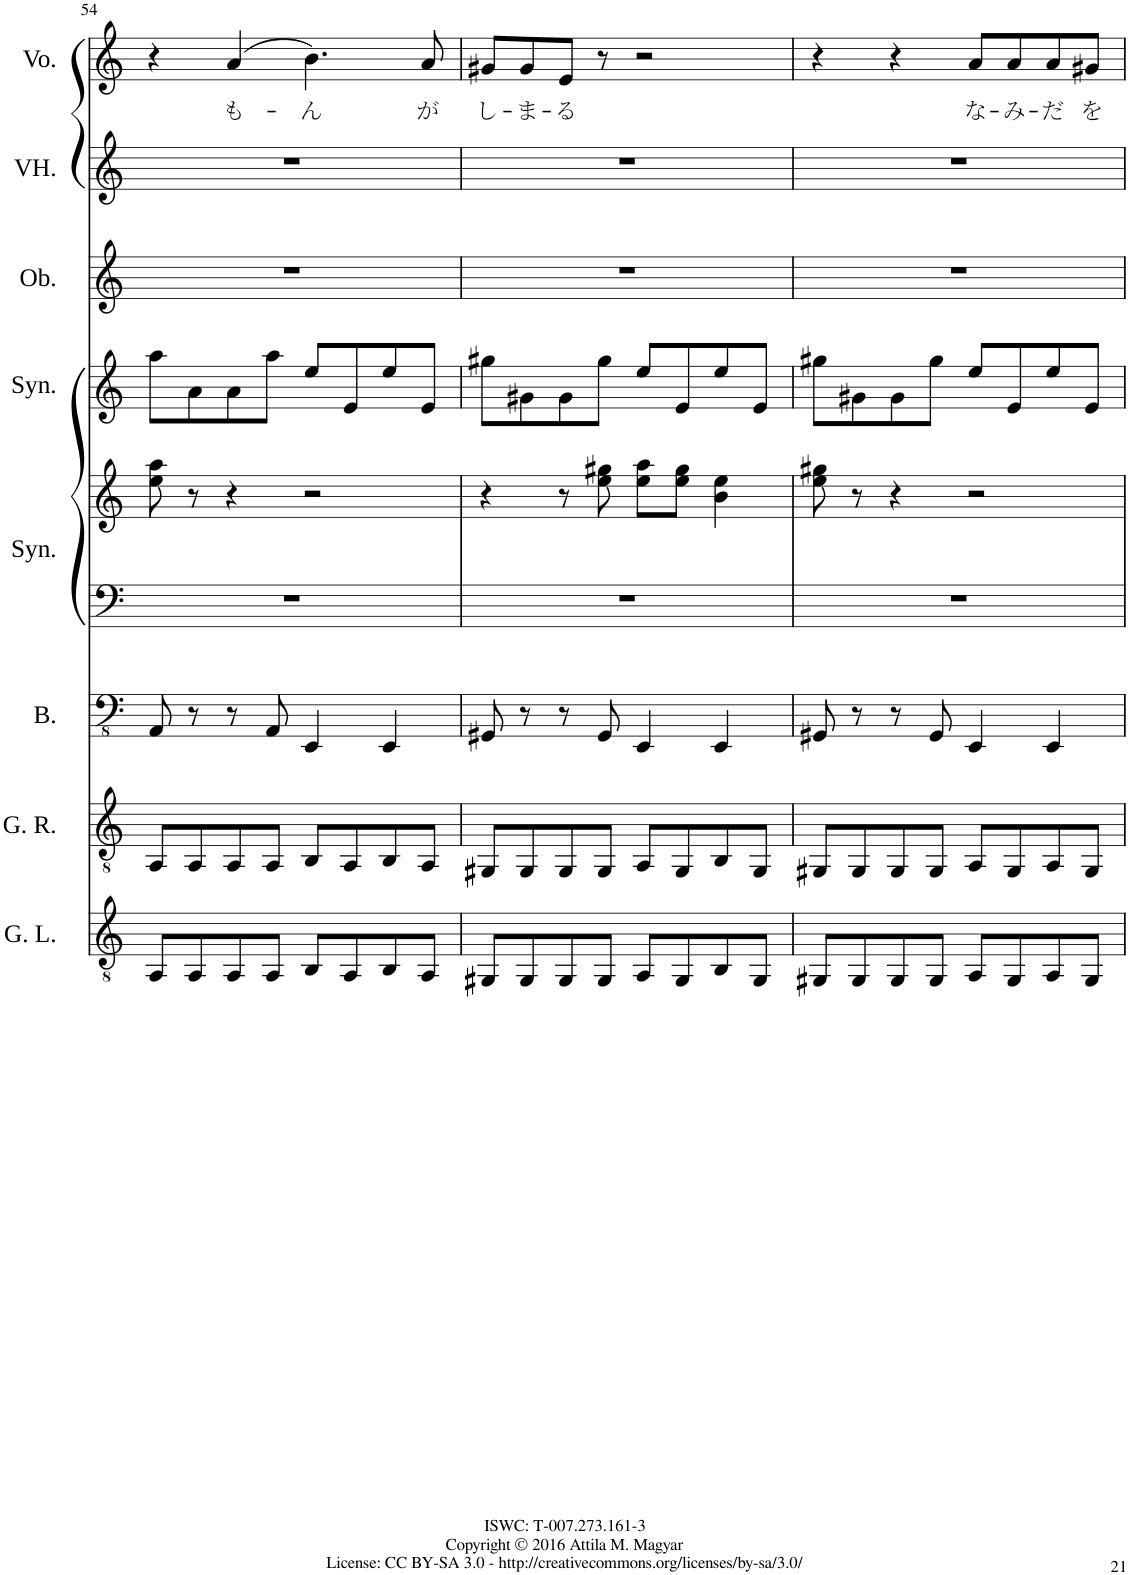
**kern	**kern	**kern	**kern	**kern	**kern	**kern	**kern	**kern	**text
*part8	*part7	*part6	*part5	*part5	*part4	*part3	*part2	*part1	*part1
*staff9	*staff8	*staff7	*staff6	*staff5	*staff4	*staff3	*staff2	*staff1	*staff1
*I"Guitar Left	*I"Guitar Right	*I"Bass	*I"Synthesizer	*	*I"Synthesizer	*I"Oboe	*I"Voice Harmony	*I"Voice	*
*I'G. L.	*I'G. R.	*I'B.	*I'Syn.	*	*I'Syn.	*I'Ob.	*I'VH.	*I'Vo.	*
!!LO:PB:g=z
*clefGv2	*clefGv2	*clefFv4	*clefF4	*clefG2	*clefG2	*clefG2	*clefG2	*clefG2	*
*k[]	*k[]	*k[]	*k[]	*k[]	*k[]	*k[]	*k[]	*k[]	*
=54	=54	=54	=54	=54	=54	=54	=54	=54	=54
8AA/L	8AA/L	8AAA/	1r	8ee\ 8aa\	8aa\L	1r	1r	4r	.
8AA/	8AA/	8r	.	8r	8a\	.	.	.	.
!	!	!	!	!	!	!	!	!	!LO:LY:b
8AA/	8AA/	8r	.	4r	8a\	.	.	(4a/	も-
8AA/J	8AA/J	8AAA/	.	.	8aa\J	.	.	.	.
!	!	!	!	!	!	!	!	!	!LO:LY:b
8BB/L	8BB/L	4EEE/	.	2r	8ee/L	.	.	4.b\)	-ん
8AA/	8AA/	.	.	.	8e/	.	.	.	.
8BB/	8BB/	4EEE/	.	.	8ee/	.	.	.	.
!	!	!	!	!	!	!	!	!	!LO:LY:b
8AA/J	8AA/J	.	.	.	8e/J	.	.	8a/	が
=55	=55	=55	=55	=55	=55	=55	=55	=55	=55
!	!	!	!	!	!	!	!	!	!LO:LY:b
8GG#X/L	8GG#X/L	8GGG#X/	1r	4r	8gg#X\L	1r	1r	8g#X/L	し-
!	!	!	!	!	!	!	!	!	!LO:LY:b
8GG#/	8GG#/	8r	.	.	8g#X\	.	.	8g#/	-ま-
!	!	!	!	!	!	!	!	!	!LO:LY:b
8GG#/	8GG#/	8r	.	8r	8g#\	.	.	8e/J	-る
8GG#/J	8GG#/J	8GGG#/	.	8ee\ 8gg#X\	8gg#\J	.	.	8r	.
8AA/L	8AA/L	4EEE/	.	8ee\ 8aa\L	8ee/L	.	.	2r	.
8GG#/	8GG#/	.	.	8ee\ 8gg#\J	8e/	.	.	.	.
8BB/	8BB/	4EEE/	.	4b\ 4ee\	8ee/	.	.	.	.
8GG#/J	8GG#/J	.	.	.	8e/J	.	.	.	.
=56	=56	=56	=56	=56	=56	=56	=56	=56	=56
8GG#X/L	8GG#X/L	8GGG#X/	1r	8ee\ 8gg#X\	8gg#X\L	1r	1r	4r	.
8GG#/	8GG#/	8r	.	8r	8g#X\	.	.	.	.
8GG#/	8GG#/	8r	.	4r	8g#\	.	.	4r	.
8GG#/J	8GG#/J	8GGG#/	.	.	8gg#\J	.	.	.	.
!	!	!	!	!	!	!	!	!	!LO:LY:b
8AA/L	8AA/L	4EEE/	.	2r	8ee/L	.	.	8a/L	な-
!	!	!	!	!	!	!	!	!	!LO:LY:b
8GG#/	8GG#/	.	.	.	8e/	.	.	8a/	-み-
!	!	!	!	!	!	!	!	!	!LO:LY:b
8AA/	8AA/	4EEE/	.	.	8ee/	.	.	8a/	-だ
!	!	!	!	!	!	!	!	!	!LO:LY:b
8GG#/J	8GG#/J	.	.	.	8e/J	.	.	8g#X/J	を
=	=	=	=	=	=	=	=	=	=
*-	*-	*-	*-	*-	*-	*-	*-	*-	*-
